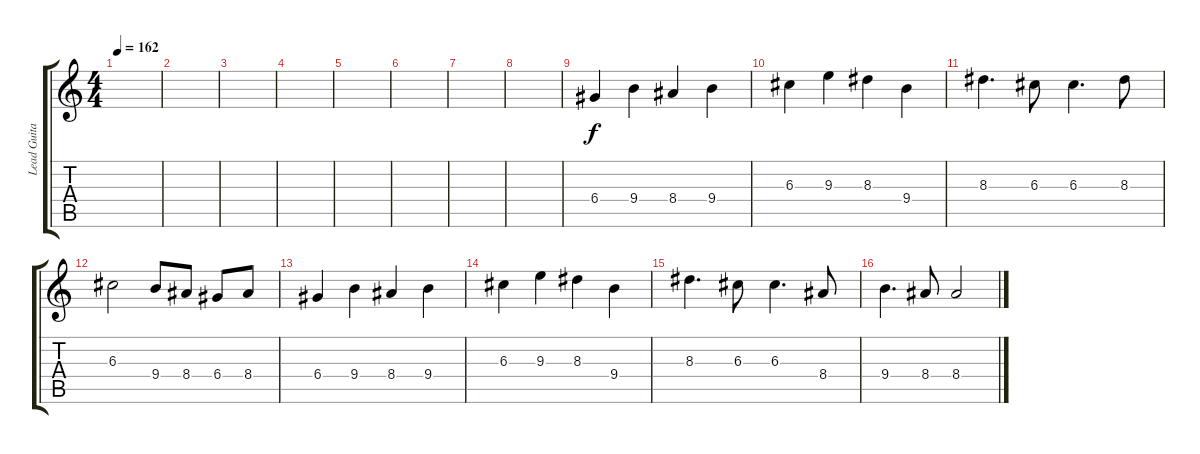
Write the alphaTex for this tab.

\track ("Lead Guitar" "Lead Guita") {instrument distortionguitar}
\staff {score tabs}
\tuning (E4 B3 G3 D3 A2 E2) {hide}
\ts (4 4)
\tempo 162
\clef g2
\ks c
|
|
|
|
|
|
|
|
6.4.4 9.4.4 8.4.4 9.4.4 |
6.3.4 9.3.4 8.3.4 9.4.4 |
8.3.4{d} 6.3.8 6.3.4{d} 8.3.8 |
6.3.2 9.4.8 8.4.8 6.4.8 8.4.8 |
6.4.4 9.4.4 8.4.4 9.4.4 |
6.3.4 9.3.4 8.3.4 9.4.4 |
8.3.4{d} 6.3.8 6.3.4{d} 8.4.8 |
9.4.4{d} 8.4.8 8.4.2
